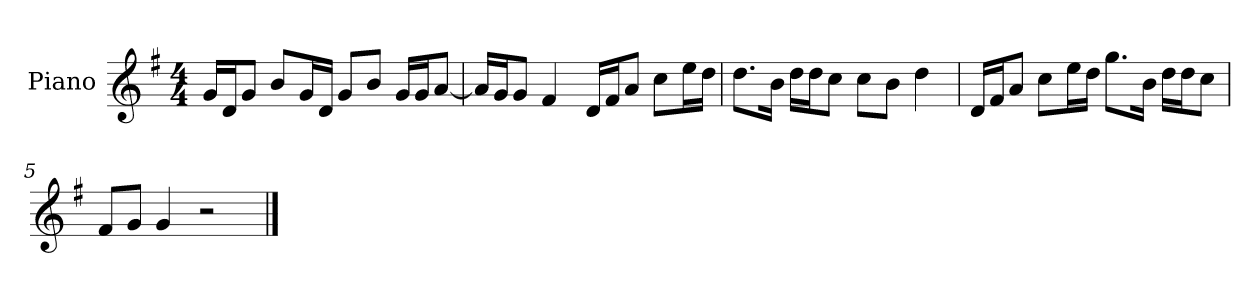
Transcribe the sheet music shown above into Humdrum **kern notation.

**kern
*part1
*staff1
*I"Piano
*I'P-no
*clefG2
*k[f#]
*M4/4
*MM90
=1
16g/LL
16d/J
8g/J
8b/L
16g/L
16d/JJ
8g/L
8b/J
16g/LL
16g/J
[8a/J
=2
16a/LL]
16g/J
8g/J
4f#/
16d/LL
16f#/J
8a/J
8cc\L
16ee\L
16dd\JJ
=3
8.dd\L
16b\Jk
16dd\LL
16dd\J
8cc\J
8cc\L
8b\J
4dd\
=4
16d/LL
16f#/J
8a/J
8cc\L
16ee\L
16dd\JJ
8.gg\L
16b\Jk
16dd\LL
16dd\J
8cc\J
!!LO:LB:g=z
=5
8f#/L
8g/J
4g/
2r
==
*-
